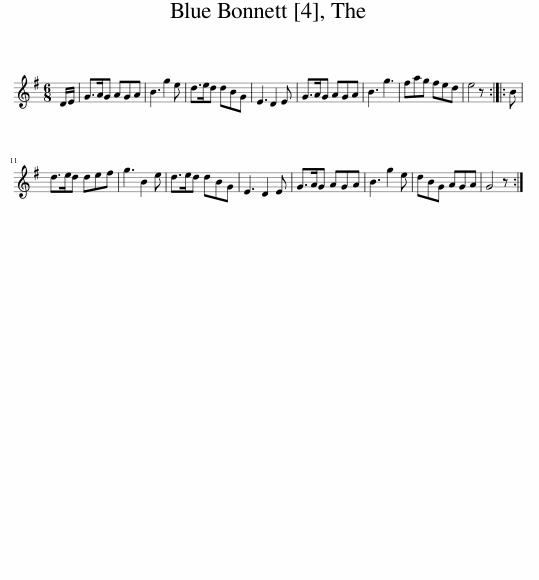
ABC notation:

X:1
L:1/8
M:6/8
I:linebreak $
K:G
V:1 treble
V:1
 D/E/ | G>AG AGA | B3 g2 e | d>ed dBG | E3 D2 E | %5
 G>AG AGA | B3 g3 | fag fed | e4 z :: B |$ %10
 d>ed def | g3 B2 e | d>ed dBG | E3 D2 E | G>AG AGA | %15
 B3 g2 e | dBG AGA | G4 z :| %18
